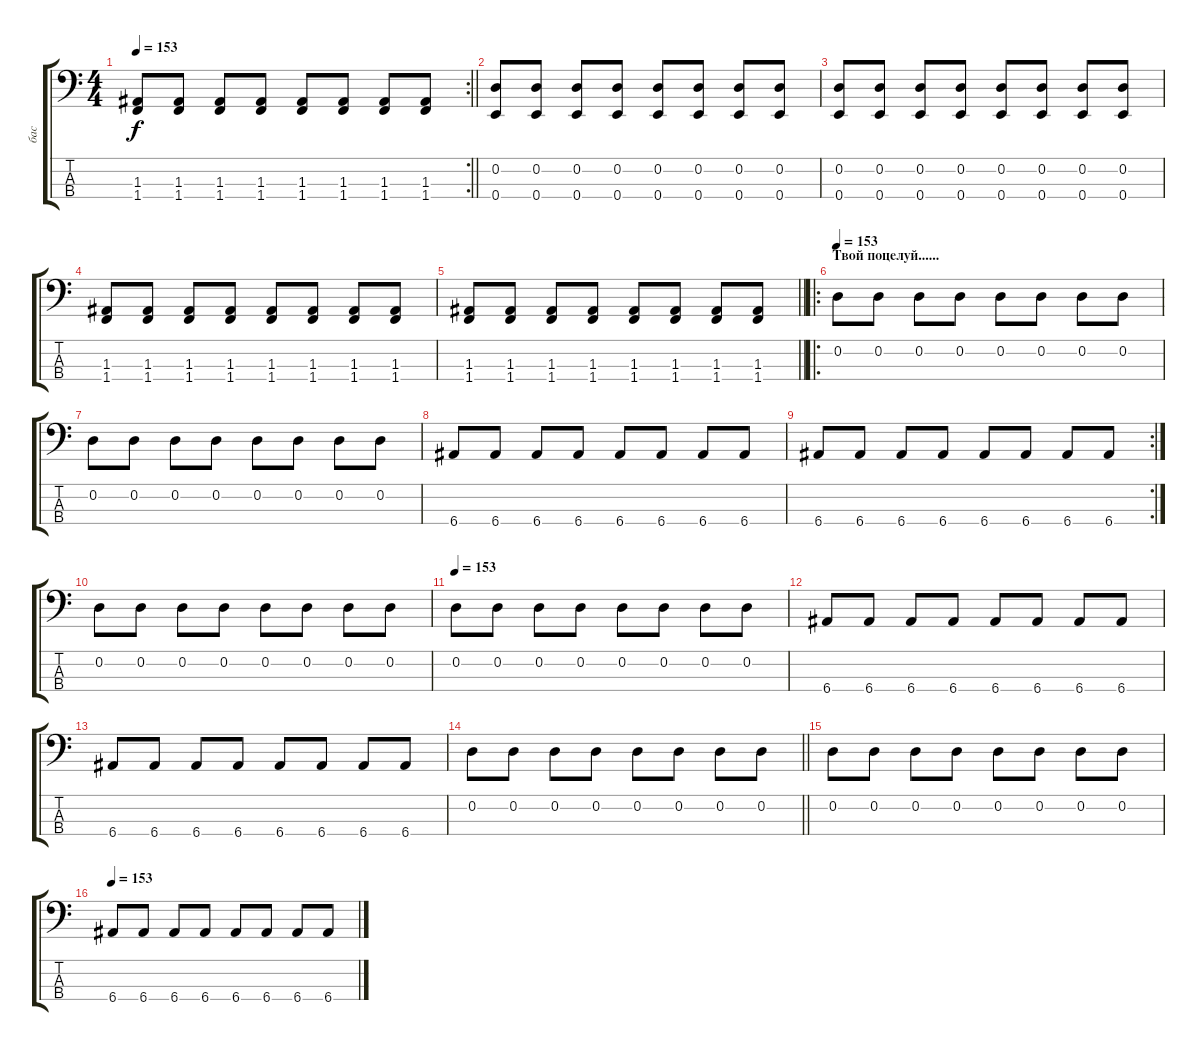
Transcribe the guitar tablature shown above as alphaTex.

\track ("бас" "бас") {instrument electricbasspick}
\staff {score tabs}
\tuning (G2 D2 A1 E1) {hide}
\rc 2
\ts (4 4)
\tempo 153
\clef f4
\barLineRight lightlight
\ks c
(1.3 1.4).8{dy f} (1.3 1.4).8 (1.3 1.4).8 (1.3 1.4).8 (1.3 1.4).8 (1.3 1.4).8 (1.3 1.4).8 (1.3 1.4).8 |
(0.2 0.4).8 (0.2 0.4).8 (0.2 0.4).8 (0.2 0.4).8 (0.2 0.4).8 (0.2 0.4).8 (0.2 0.4).8 (0.2 0.4).8 |
(0.2 0.4).8 (0.2 0.4).8 (0.2 0.4).8 (0.2 0.4).8 (0.2 0.4).8 (0.2 0.4).8 (0.2 0.4).8 (0.2 0.4).8 |
(1.3 1.4).8 (1.3 1.4).8 (1.3 1.4).8 (1.3 1.4).8 (1.3 1.4).8 (1.3 1.4).8 (1.3 1.4).8 (1.3 1.4).8 |
\barLineRight lightlight
(1.3 1.4).8 (1.3 1.4).8 (1.3 1.4).8 (1.3 1.4).8 (1.3 1.4).8 (1.3 1.4).8 (1.3 1.4).8 (1.3 1.4).8 |
\ro
\section ("" "Твой поцелуй......")
\tempo 153
0.2.8 0.2.8 0.2.8 0.2.8 0.2.8 0.2.8 0.2.8 0.2.8 |
0.2.8 0.2.8 0.2.8 0.2.8 0.2.8 0.2.8 0.2.8 0.2.8 |
6.4.8 6.4.8 6.4.8 6.4.8 6.4.8 6.4.8 6.4.8 6.4.8 |
\rc 2
6.4.8 6.4.8 6.4.8 6.4.8 6.4.8 6.4.8 6.4.8 6.4.8 |
0.2.8 0.2.8 0.2.8 0.2.8 0.2.8 0.2.8 0.2.8 0.2.8 |
\tempo 153
0.2.8 0.2.8 0.2.8 0.2.8 0.2.8 0.2.8 0.2.8 0.2.8 |
6.4.8 6.4.8 6.4.8 6.4.8 6.4.8 6.4.8 6.4.8 6.4.8 |
6.4.8 6.4.8 6.4.8 6.4.8 6.4.8 6.4.8 6.4.8 6.4.8 |
\barLineRight lightlight
0.2.8 0.2.8 0.2.8 0.2.8 0.2.8 0.2.8 0.2.8 0.2.8 |
0.2.8 0.2.8 0.2.8 0.2.8 0.2.8 0.2.8 0.2.8 0.2.8 |
\tempo 153
6.4.8 6.4.8 6.4.8 6.4.8 6.4.8 6.4.8 6.4.8 6.4.8
